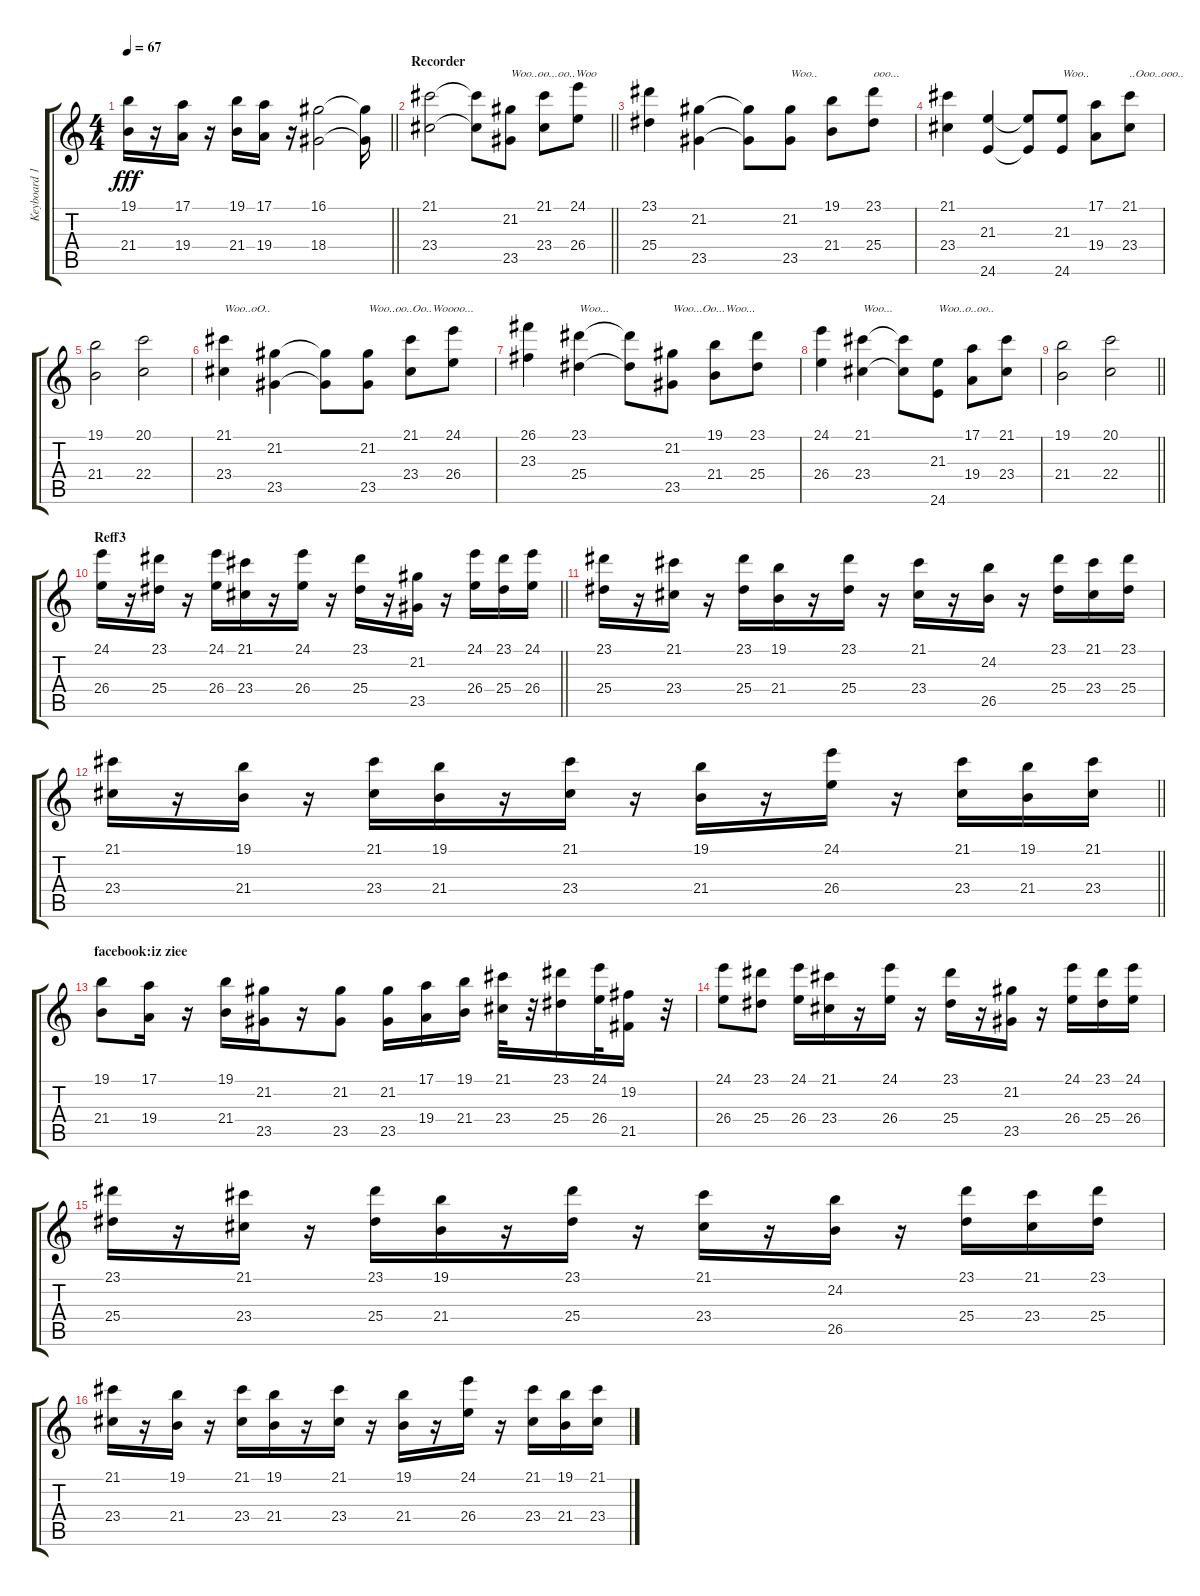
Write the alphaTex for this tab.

\track ("Keyboard 1(Ovie)" "Keyboard 1") {instrument stringensemble1}
\staff {score tabs}
\tuning (E4 B3 G3 D3 A2 E2) {hide}
\ts (4 4)
\tempo 67
\clef g2
\barLineRight lightlight
\ks c
(19.1 21.4).16{dy fff} r.16 (17.1 19.4).16 r.16 (19.1 21.4).16 (17.1 19.4).16 r.16 (16.1 18.4).2 (16.1{t} 18.4{t}).16 |
\section ("" "Recorder")
\barLineRight lightlight
(21.1 23.4).2 (21.1{t} 23.4{t}).8 (21.2 23.5).8{txt "Woo..oo...oo..Woo"} (21.1 23.4).8 (24.1 26.4).8 |
(23.1 25.4).4 (21.2 23.5).4 (21.2{t} 23.5{t}).8 (21.2 23.5).8{txt "Woo.."} (19.1 21.4).8 (23.1 25.4).8{txt "ooo..."} |
(21.1 23.4).4 (21.3 24.6).4 (21.3{t} 24.6{t}).8 (21.3 24.6).8{txt "Woo.."} (17.1 19.4).8 (21.1 23.4).8{txt "..Ooo..ooo.."} |
(19.1 21.4).2 (20.1 22.4).2 |
(21.1 23.4).4{txt "Woo..oO.."} (21.2 23.5).4 (21.2{t} 23.5{t}).8 (21.2 23.5).8{txt "Woo..oo..Oo..Woooo..."} (21.1 23.4).8 (24.1 26.4).8 |
(26.1 23.3).4 (23.1 25.4).4{txt "Woo..."} (23.1{t} 25.4{t}).8 (21.2 23.5).8{txt "Woo...Oo...Woo..."} (19.1 21.4).8 (23.1 25.4).8 |
(24.1 26.4).4 (21.1 23.4).4{txt "Woo..."} (21.1{t} 23.4{t}).8 (21.3 24.6).8{txt "Woo..o..oo.."} (17.1 19.4).8 (21.1 23.4).8 |
\barLineRight lightlight
(19.1 21.4).2 (20.1 22.4).2 |
\section ("" "Reff3")
\barLineRight lightlight
(24.1 26.4).16 r.16 (23.1 25.4).16 r.16 (24.1 26.4).16 (21.1 23.4).16 r.16 (24.1 26.4).16 r.16 (23.1 25.4).16 r.16 (21.2 23.5).16 r.16 (24.1 26.4).16 (23.1 25.4).16 (24.1 26.4).16 |
(23.1 25.4).16 r.16 (21.1 23.4).16 r.16 (23.1 25.4).16 (19.1 21.4).16 r.16 (23.1 25.4).16 r.16 (21.1 23.4).16 r.16 (24.2 26.5).16 r.16 (23.1 25.4).16 (21.1 23.4).16 (23.1 25.4).16 |
\barLineRight lightlight
(21.1 23.4).16 r.16 (19.1 21.4).16 r.16 (21.1 23.4).16 (19.1 21.4).16 r.16 (21.1 23.4).16 r.16 (19.1 21.4).16 r.16 (24.1 26.4).16 r.16 (21.1 23.4).16 (19.1 21.4).16 (21.1 23.4).16 |
\section ("" "facebook:iz ziee")
(19.1 21.4).8 (17.1 19.4).16 r.16 (19.1 21.4).16 (21.2 23.5).16 r.16 (21.2 23.5).8 (21.2 23.5).16 (17.1 19.4).16 (19.1 21.4).16 (21.1 23.4).32 r.32 (23.1 25.4).16 (24.1 26.4).32 (19.2 21.5).16 r.32 |
(24.1 26.4).8 (23.1 25.4).8 (24.1 26.4).16 (21.1 23.4).16 r.16 (24.1 26.4).16 r.16 (23.1 25.4).16 r.16 (21.2 23.5).16 r.16 (24.1 26.4).16 (23.1 25.4).16 (24.1 26.4).16 |
(23.1 25.4).16 r.16 (21.1 23.4).16 r.16 (23.1 25.4).16 (19.1 21.4).16 r.16 (23.1 25.4).16 r.16 (21.1 23.4).16 r.16 (24.2 26.5).16 r.16 (23.1 25.4).16 (21.1 23.4).16 (23.1 25.4).16 |
(21.1 23.4).16 r.16 (19.1 21.4).16 r.16 (21.1 23.4).16 (19.1 21.4).16 r.16 (21.1 23.4).16 r.16 (19.1 21.4).16 r.16 (24.1 26.4).16 r.16 (21.1 23.4).16 (19.1 21.4).16 (21.1 23.4).16
